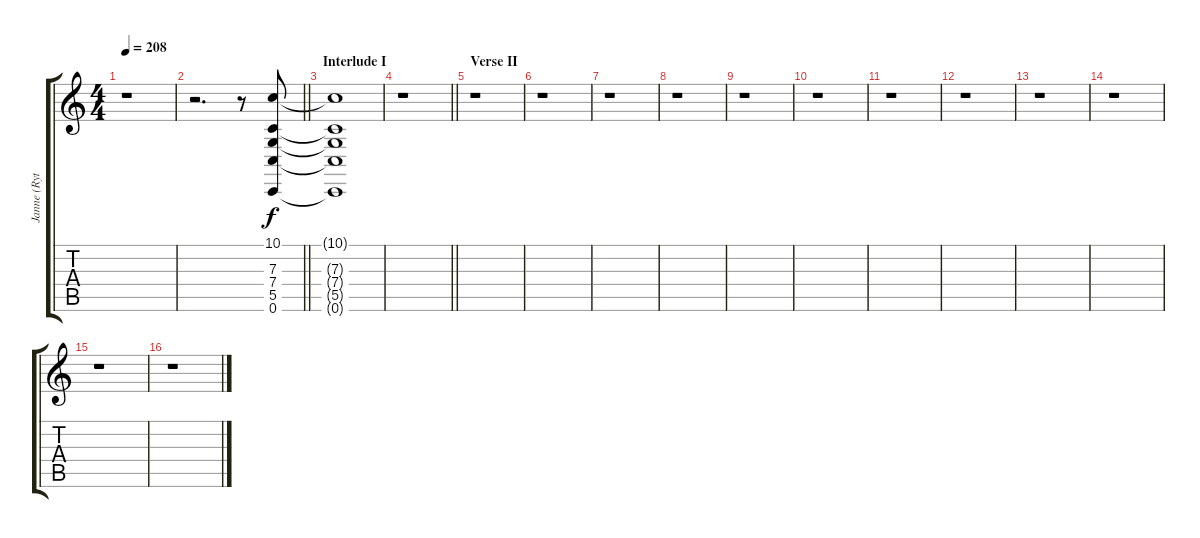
\track ("Janne (Rythm)" "Janne (Ryt") {instrument stringensemble1}
\staff {score tabs}
\tuning (D4 A3 F3 C3 G2 C2) {hide}
\ts (4 4)
\tempo 208
\clef g2
\ks c
r.1{dy f} |
\barLineRight lightlight
r.2{d} r.8 (10.1 7.3 7.4 5.5 0.6).8{volume 16 balance 8 instrument orchestrahit} |
\section ("" "Interlude I")
(10.1{t} 7.3{t} 7.4{t} 5.5{t} 0.6{t}).1 |
\barLineRight lightlight
r.1 |
\section ("" "Verse II")
r.1 |
r.1 |
r.1 |
r.1 |
r.1 |
r.1 |
r.1 |
r.1 |
r.1 |
r.1 |
r.1 |
r.1
